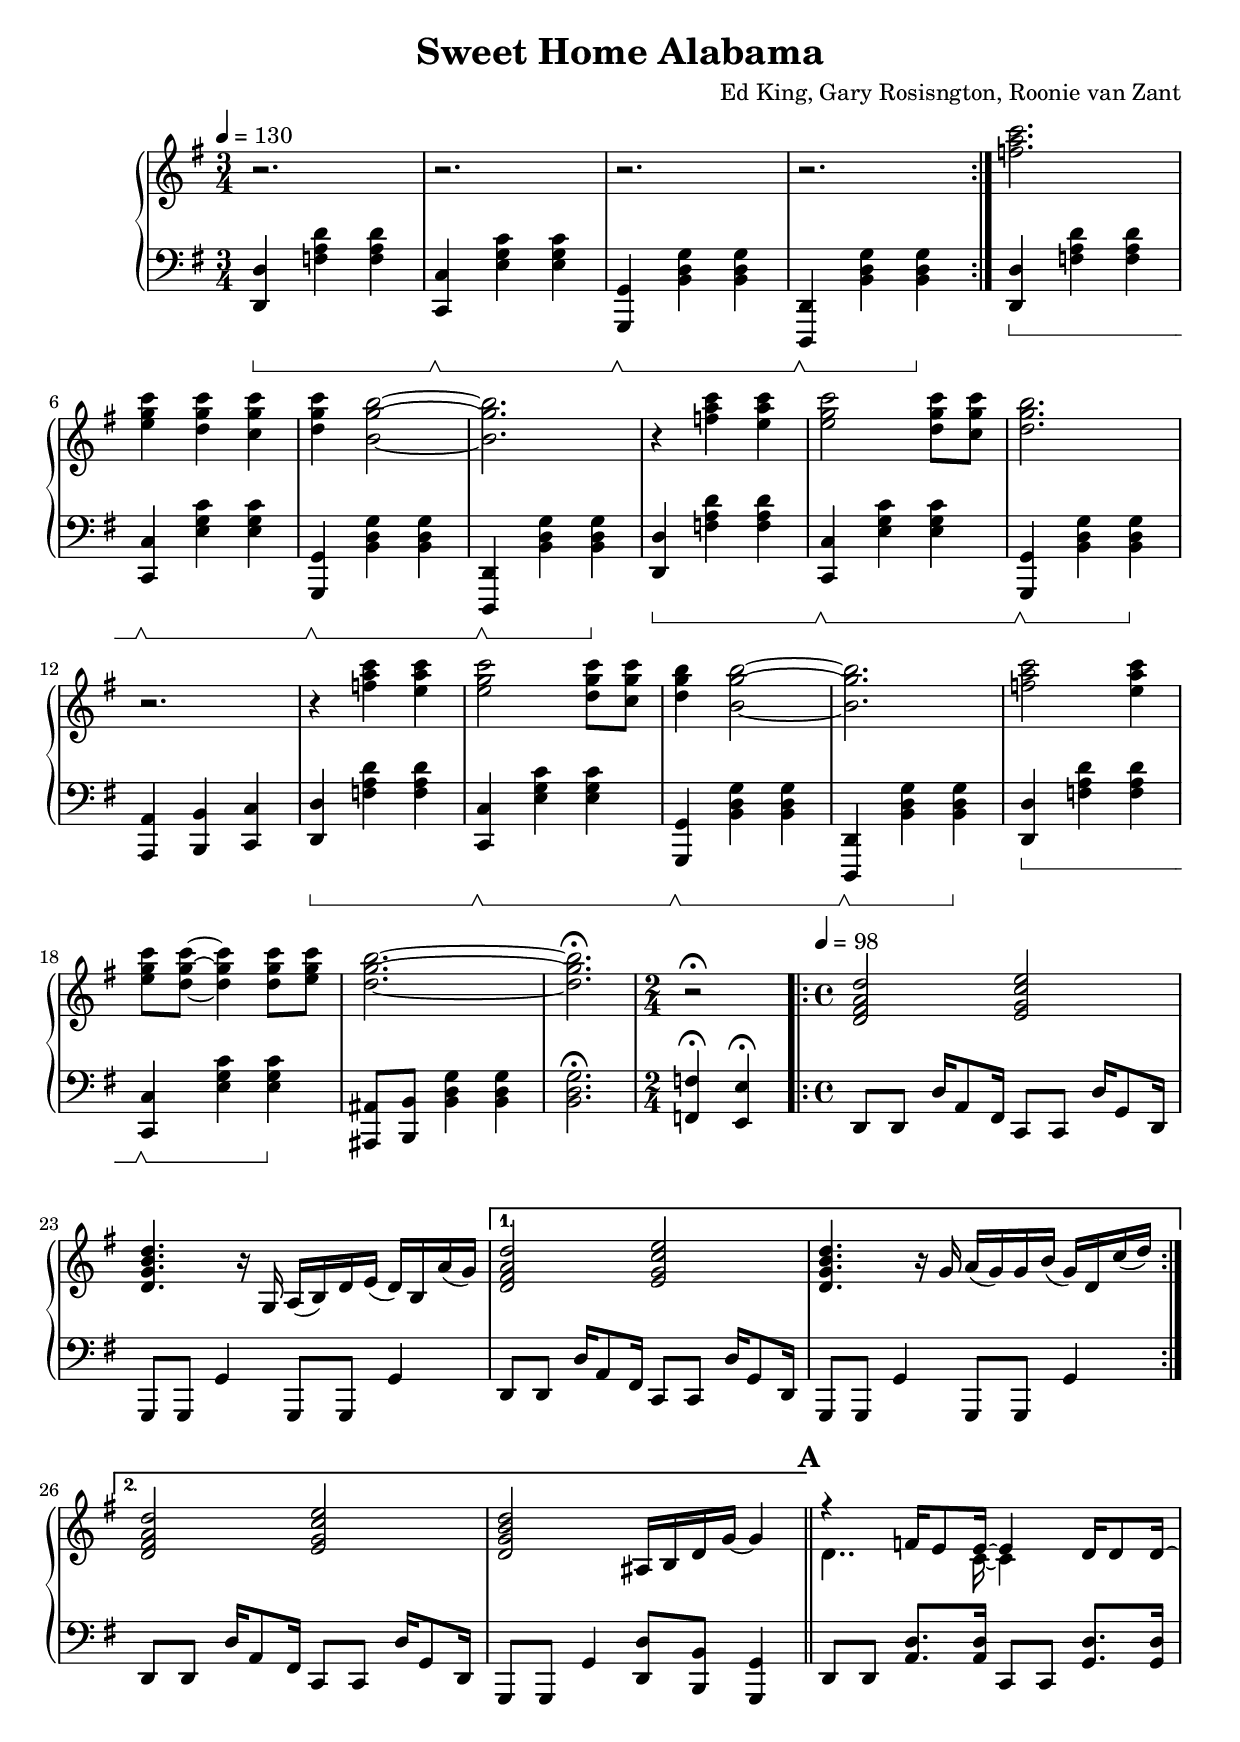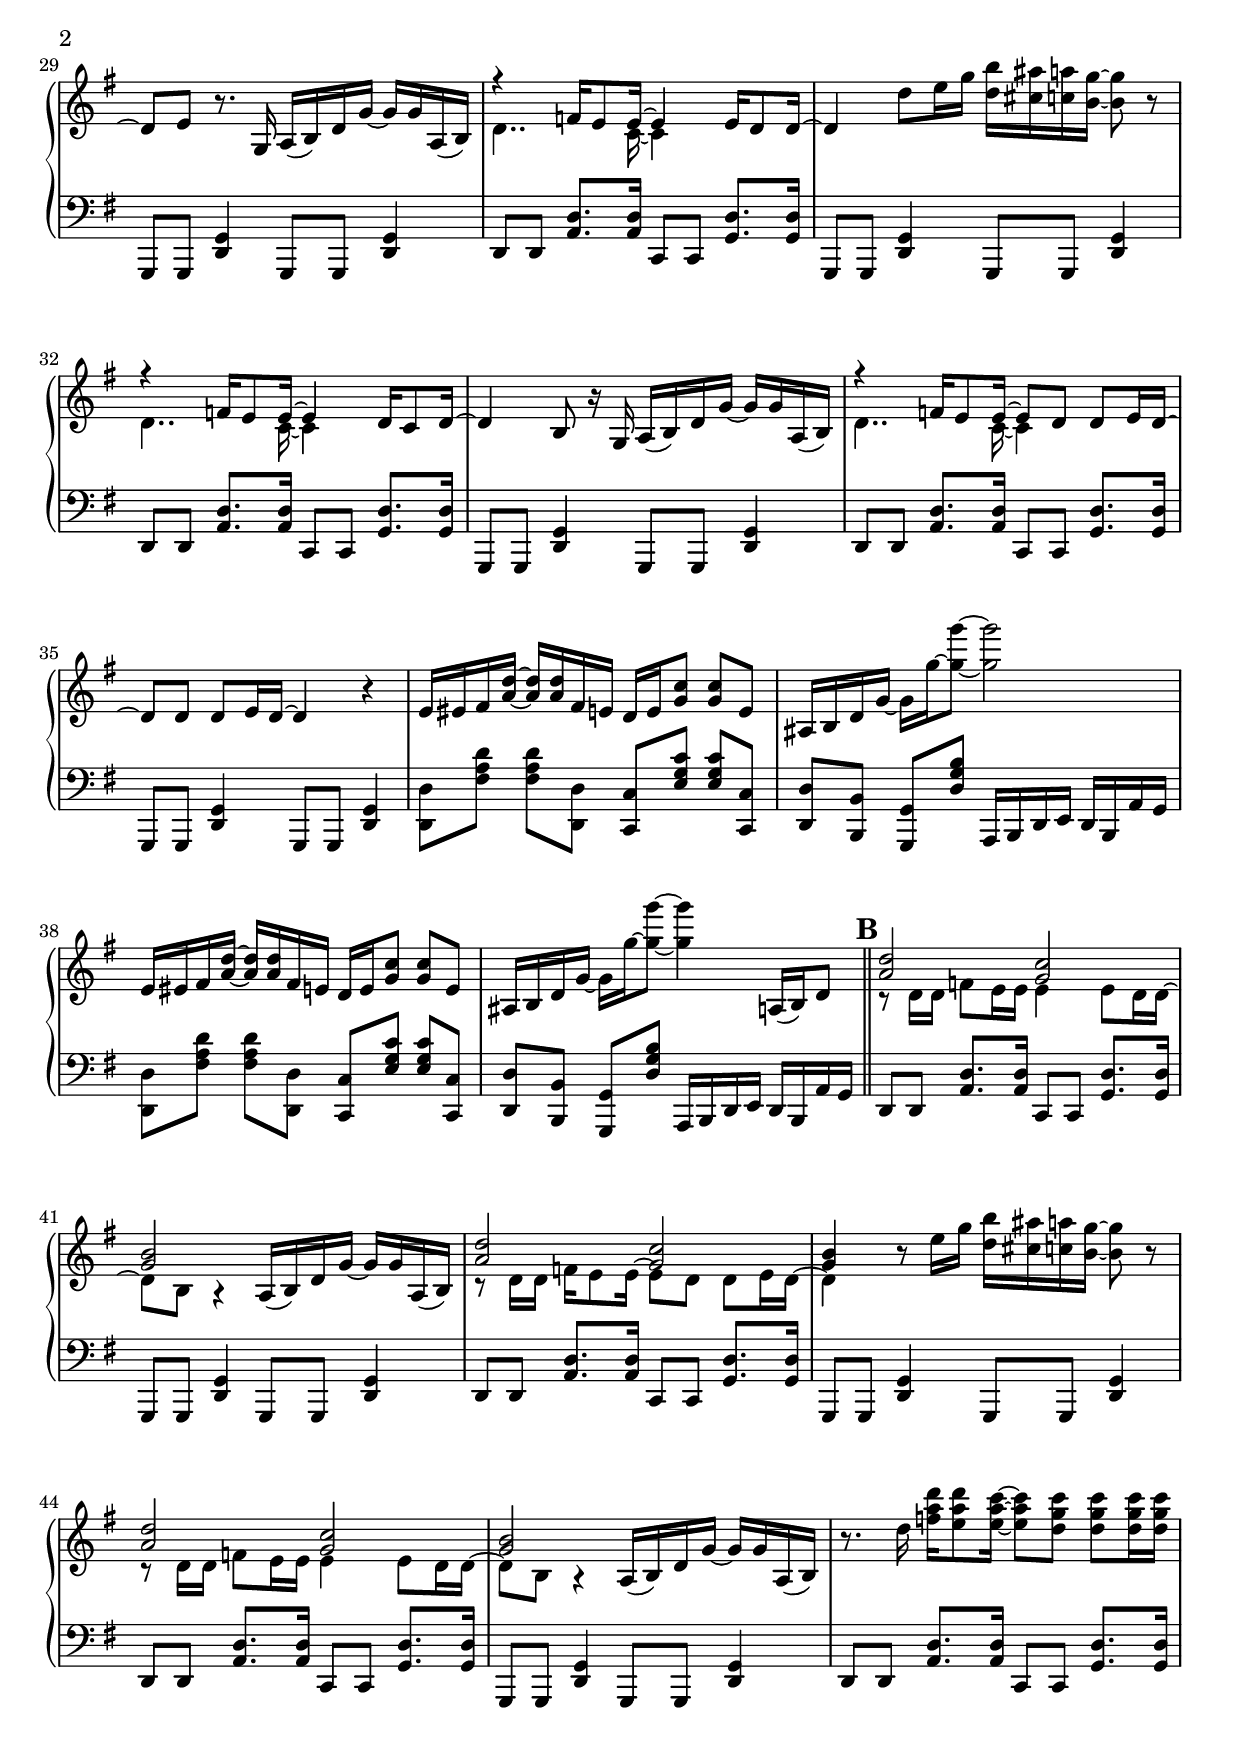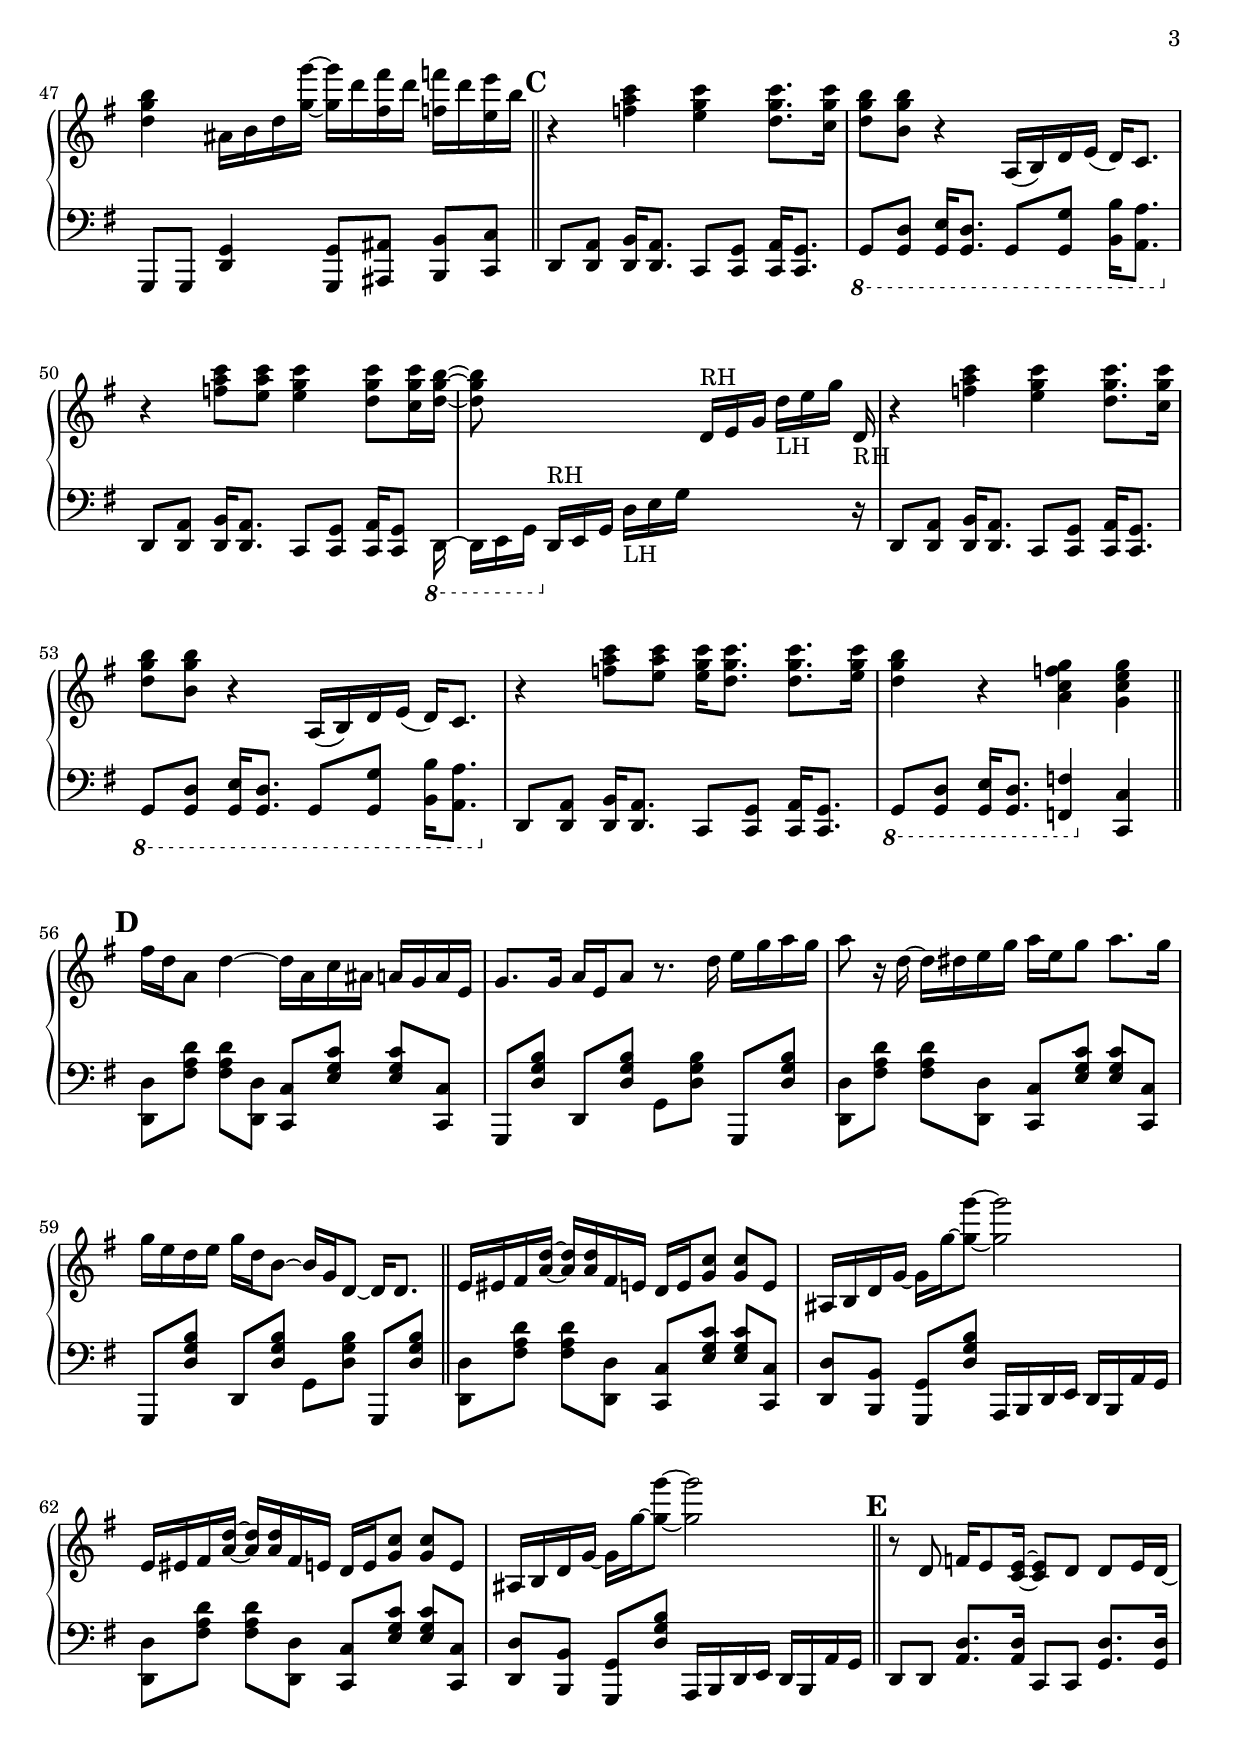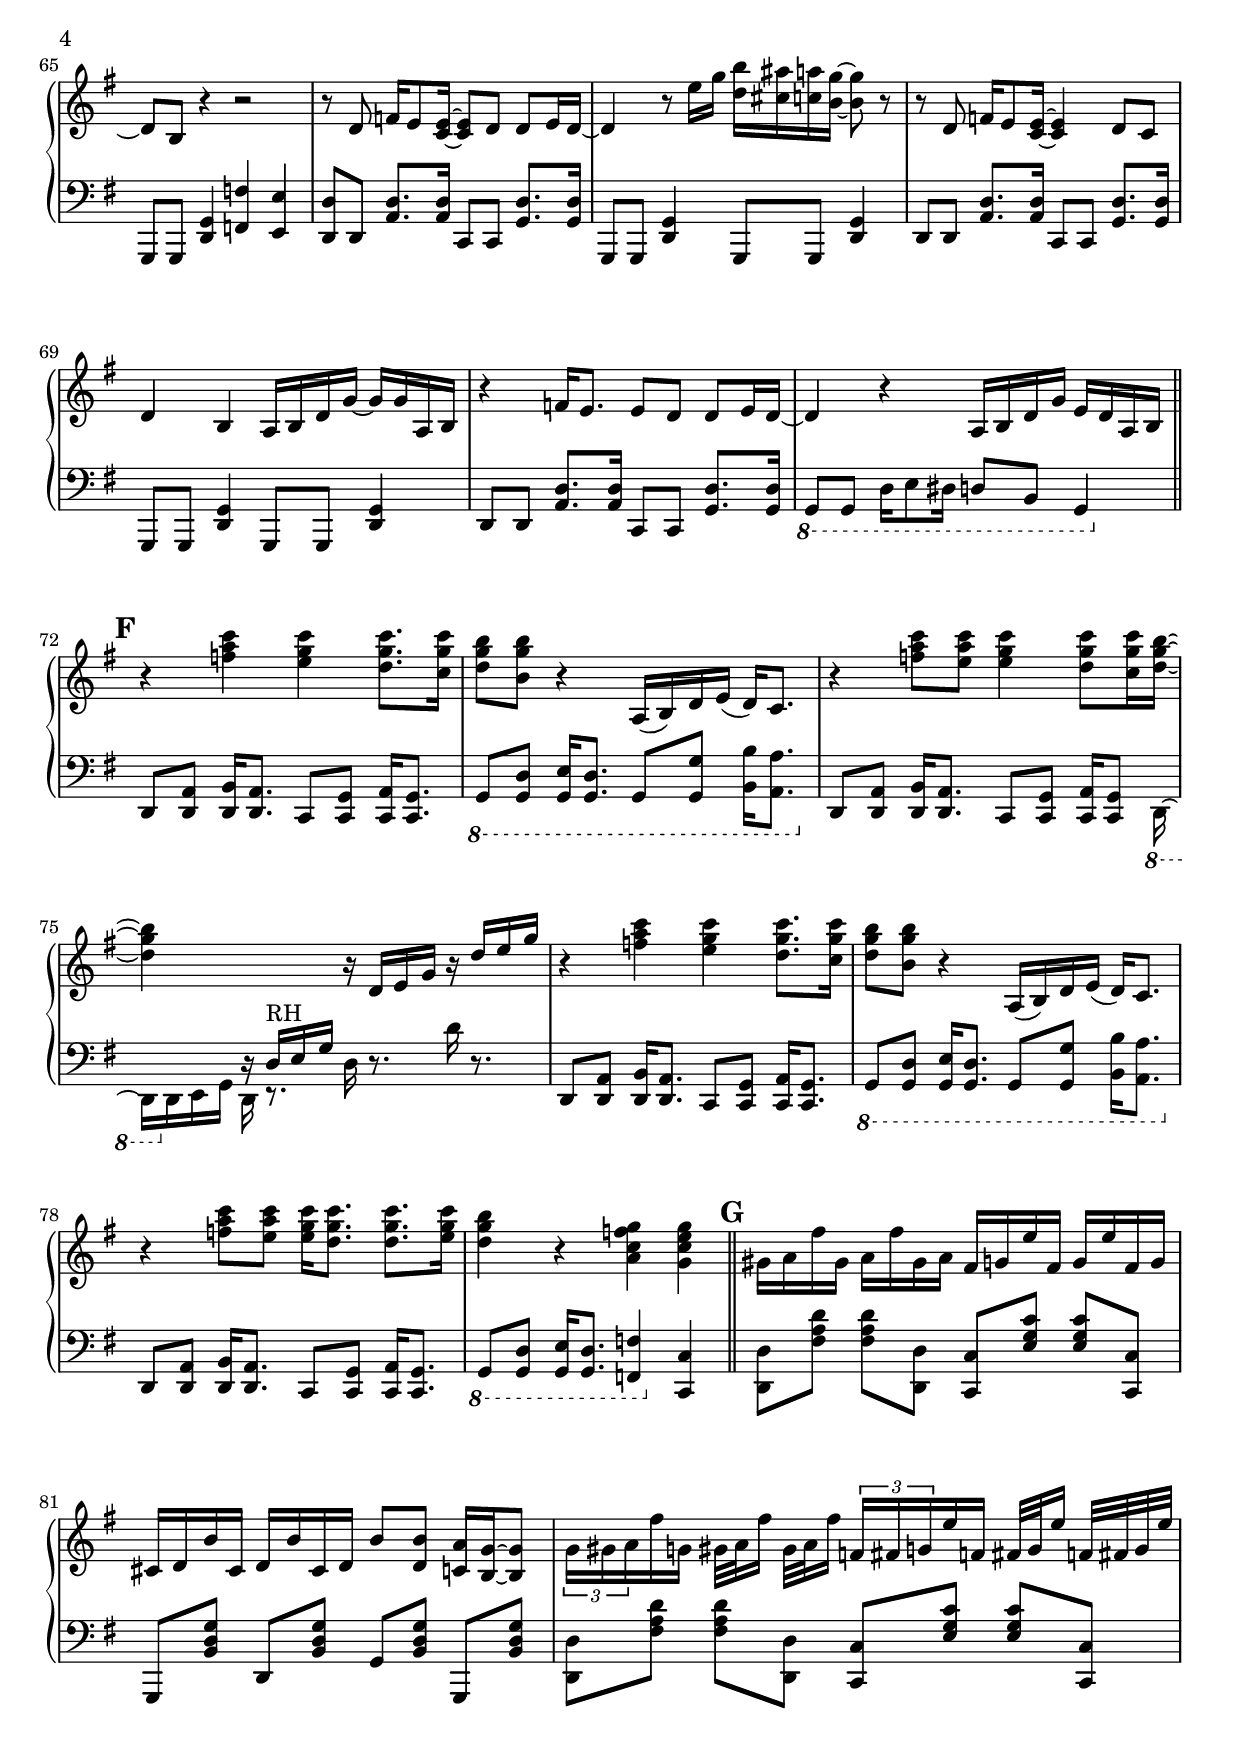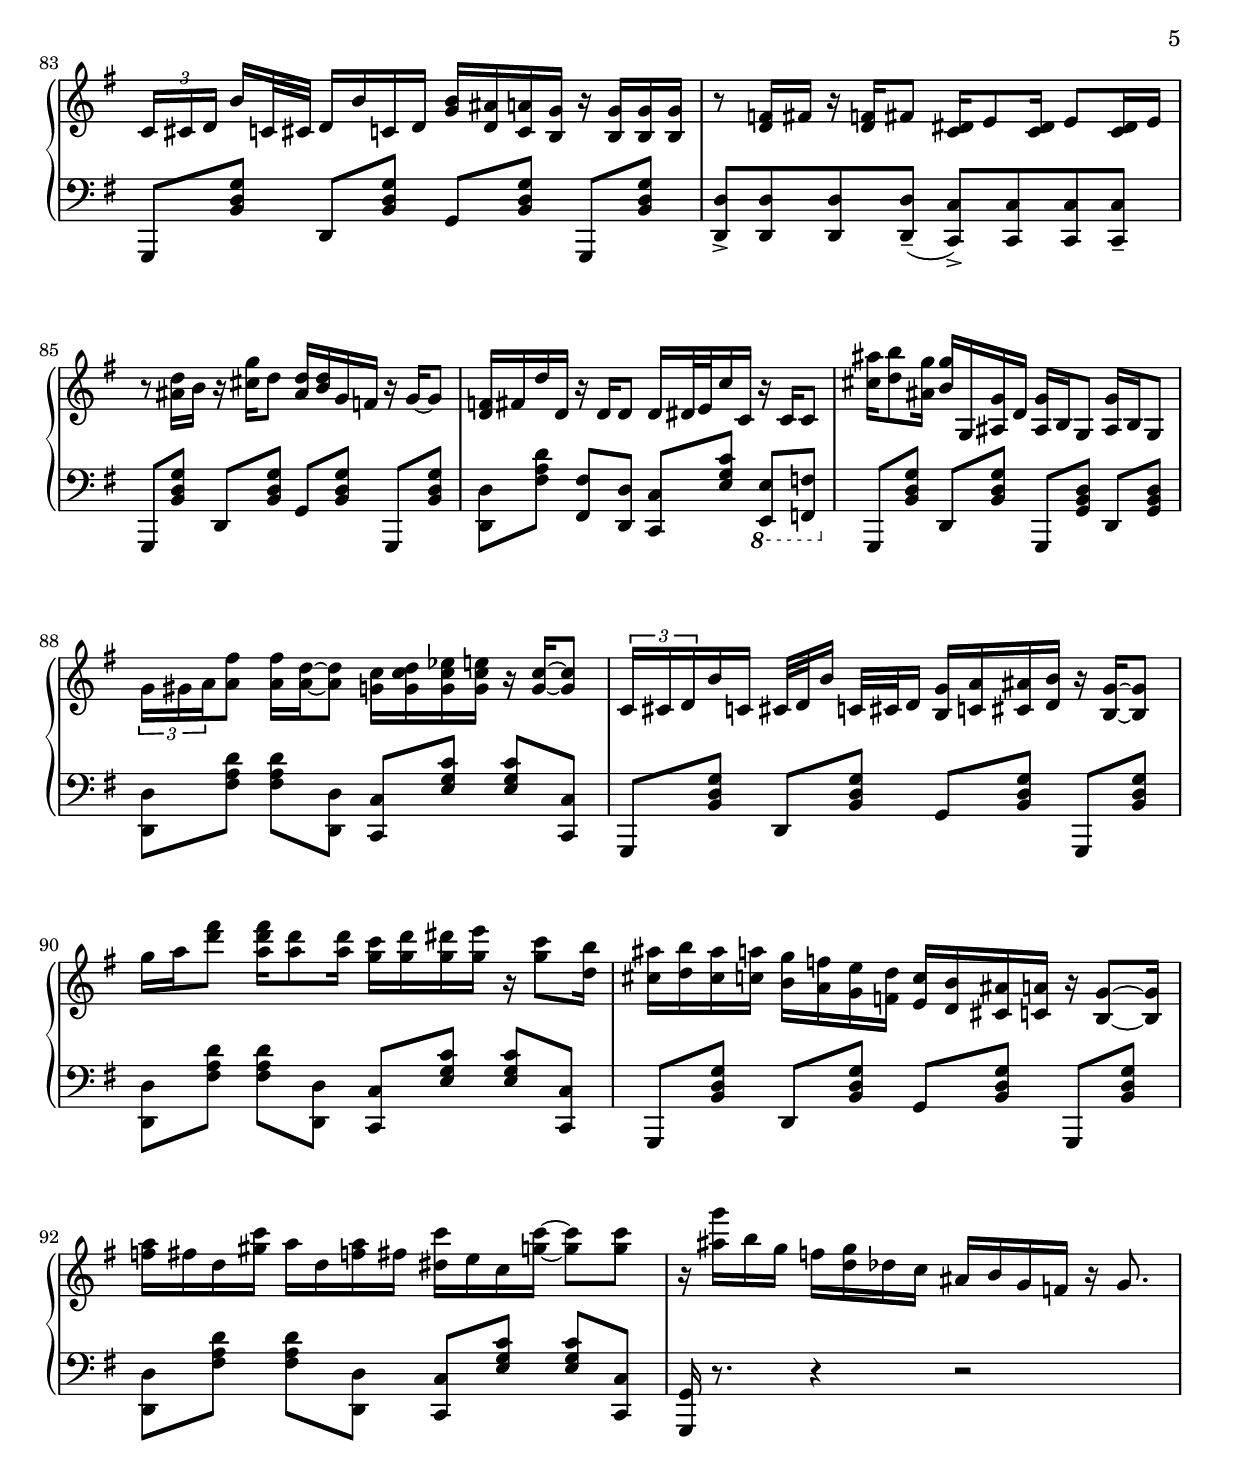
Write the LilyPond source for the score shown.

\version "2.18.2"

\header {
  title = "Sweet Home Alabama"
  composer = "Ed King, Gary Rosisngton, Roonie van Zant"
}

\score {
  \relative c'' {
    \new PianoStaff
    <<
  
      \new Staff = "up" {
	\clef treble
	\key g \major
	\tempo 4 = 130

				%Waltz intro RH
	\time 3/4
	\repeat volta 2 {r2. r2. r2. r2.}
	<f a c>2.
	<e g c>4 <d g c> <c g' c>
	<d g c> <b g' b>2~ <b g' b>2.
	r4 <f' a c>4 <e a c>
	<e g c>2 <d g c>8 <c g' c>
	<d g b>2. r2.
	r4 <f a c>4 <e a c>
	<e g c>2 <d g c>8 <c g' c>
	<d g b>4 <b g' b>2~ <b g' b>2.
	<f' a c>2 <e a c>4
	<e g c>8 <d g c>8~ <d g c>4 <d g c>8 <e g c>
	<d g b>2.~ <d g b>2.\fermata

	\time 2/4 r2\fermata
				%Intro riff
	\tempo 4 = 98
	\time 4/4
	\repeat volta 2 {
	  <d, fis a d>2 <e g c e> <d g b d>4. r16
	  g,16 a( b) d e( d) b a'( g)}
	\alternative {
	  {<d fis a d>2 <e g c e> <d g b d>4. r16
	    g16 a( g) g b( g) d c'( d)}
	  {<d, fis a d>2 <e g c e> <d g b d>
	    ais16 b d g~ g4}}
	
				%First verse RH
	\bar "||" \mark \default
	<<
	  {r4 f16 e8 e16~ e4 d16 d8 d16~ d8[ e]} % Big wheels keep on turnin'
	  \\
	  {\stemDown d4.. c16~ c4}
	>>
	r8. g16
	a16( b) d g~ g g a,( b) %guitar riff
	<<
	  {r4 f'16 e8 e16~ e4 e16 d8 d16~ d4} %Carry me home to see my kin
	  \\
	  {\stemDown d4.. c16~ c4}
	>>
	d'8 e16 g <d b'>16 <cis ais'> <c a'> <b g'>~ <b g'>8 r8
        <<
	  {r4 f16 e8 e16~ e4 d16 c8 d16~ d4 b8} %Singin' songs about the southland
	  \\
	  {\stemDown d4.. c16~ c4}
	>>
	r16 g16
	a16( b) d g~ g g a,( b) %guitar riff
	<<
				%Miss Alabamy once again
				%and I think it's a sin
	  {r4 f'16 e8 e16~ e8 d d e16 d~ d8 d d e16 d~ d4}
	  \\
	  {\stemDown d4.. c16~ c4}
	>>
	r4
	
				%Guitar riff RH
	e16 eis fis <a d>~ <a d> <a d> fis e
	d16 e <g c>8 <g c> e |
	ais,16 b d g~ g16 g'~ <g g'>8~ <g g'>2 |
	e,16 eis fis <a d>~ <a d> <a d> fis e
	d16 e <g c>8 <g c> e |
	ais,16 b d g~ g16 g'~ <g g'>8~ <g g'>4 a,,16( b) d8 |


	
		
				%Second Verse RH
	\bar "||" \mark \default
				%Well I heard Mr Young
				%sing about her
	\new Voice = "first"
	<< \stemUp
	   { <a' d>2 <g c> <g b> s2}
	\new Voice = "second"
	   { \stemDown
	     r8 d16 d f8 e16 e e4 e8 d16 d~ | d8 b r4
	     \stemNeutral
	     a16( b) d g~ g g a,( b) } | >>
				%Well I heard ole Neil put her down
	\new Voice = "first"
	<< \stemUp
	   { <a' d>2 <g c> <g b>4 s4 s2}
	   \new Voice = "second"
	   { \stemDown
	     r8 d16 d f16 e8 e16~ e8 d d e16 d~ | d4 r8
	     \stemNeutral
	     e'16 g
	     <d b'>16 <cis ais'> <c a'> <b g'>~ <b g'>8 r8}>> |

				%Well I hope Neil Young
				%will remember
	\new Voice = "first"
	<< \stemUp
	   { <a d>2 <g c> <g b> s2}
	\new Voice = "second"
	   { \stemDown
	     r8 d16 d f8 e16 e e4 e8 d16 d~ | d8 b r4
	     \stemNeutral
	     a16( b) d g~ g g a,( b) } | >>

				%Southern man don't need him around
				%anyhow
	r8. d'16 <f a d>16 <e a d>8 <e a c>16~ <e a c>8 <d g c>8
	<d g c> <d g c>16 <d g c> |
	<d g b>4 ais16 b d <g g'>~
	<g g'> d' <fis, fis'> d' <f, f'> d' <e, e'> b' 

	
				%Chorus 1
	\bar "||" \mark \default
	r4 <f a c>4 <e g c> <d g c>8. <c g' c>16 %Sweet Home Ala-
	<d g b>8 <b g' b> r4 a,16( b) d e( d) c8. %-bama
	r4 <f' a c>8 <e a c> <e g c>4 <d g c>8 <c g' c>16 <d g b>~ %Where the skies are so
	<d g b>8 %blue
	\change Staff = "down"
	\stemUp
	\skip 16 d,,,16^"RH" [ e g ] \skip 8.
	\change Staff = "up"
	d''16^"RH" [ e g ] \skip 8 \skip 16 d_"RH" |
	
	\stemNeutral
	r4 <f' a c>4 <e g c> <d g c>8. <c g' c>16 %Sweet Home Ala-
	<d g b>8 <b g' b> r4 a,16( b) d e( d) c8. %-bama
	r4 <f' a c>8 <e a c> <e g c>16 <d g c>8. <d g c> <e g c>16 %Lord .. to
	<d g b>4 r4 <a c f g>4 <g c e g> %you
	
				%Guitar solo
	\bar "||" \mark \default
	fis'16 d a8 d4~ d16 a c ais a g a e
	g8. g16 a e a8 r8. d16 e g a g
	a8 r16 d,~ d dis e g a e g8 a8. g16
	g e d e g d b8~ b16 g d8~ d16 d8.

				%Guitar riff RH
	\bar "||"
	e16 eis fis <a d>~ <a d> <a d> fis e
	d16 e <g c>8 <g c> e |
	ais,16 b d g~ g16 g'~ <g g'>8~ <g g'>2 |
	e,16 eis fis <a d>~ <a d> <a d> fis e
	d16 e <g c>8 <g c> e |
	ais,16 b d g~ g16 g'~ <g g'>8~ <g g'>2
	
				%Verse 3
	\bar "||" \mark \default
				%In B'ham they love the governor
	r8 d, f16 e8 <c e>16~ <c e>8 d d e16 d~ |
	d8 b r4 r2
				%Now we all did what we could do
	r8 d f16 e8 <c e>16~ <c e>8 d d e16 d~ |
	d4 r8 e'16 g <d b'>16 <cis ais'> <c a'> <b g'>~ <b g'>8 r8
				%Now Watergate does not bother me
	r8 d, f16 e8 <c e>16~ <c e>4 d8 c |
	d4 b a16 b d g~ g g a, b
				%Does your conscience bother you
	r4 f'16 e8. e8 d d e16 d~ d4 r4
	a16 b d g e d a b
					%Chorus 2
	\bar "||" \mark \default
	r4 <f'' a c>4 <e g c> <d g c>8. <c g' c>16 %Sweet Home Ala-
	<d g b>8 <b g' b> r4 a,16( b) d e( d) c8. %-bama
	r4 <f' a c>8 <e a c> <e g c>4 <d g c>8 <c g' c>16 <d g b>~ %Where the skies are so
	%blue
	<d g b>4
	\stemUp \change Staff = "down"
	r16 d,,^"RH" e g
	\change Staff = "up"
	r16 d' e g
	r16 d' e g
	\stemNeutral
	r4 <f a c>4 <e g c> <d g c>8. <c g' c>16 %Sweet Home Ala-
	<d g b>8 <b g' b> r4 a,16( b) d e( d) c8. %-bama
	r4 <f' a c>8 <e a c> <e g c>16 <d g c>8. <d g c> <e g c>16 %Lord .. to
	<d g b>4 r4 <a c f g>4 <g c e g> %you
	
				%Piano Solo
	\bar "||" \mark \default
	gis16 a fis' gis, a fis' gis, a
	fis g e' fis, g e' fis, g
	cis, d b' cis, d b' cis, d
	b'8 <d, b'> <c a'>16 <b g'>~ <b g'>8
	\tuplet 3/2 {g'16[ gis a} fis'16 g,] gis32[ a fis'16] gis,32 a fis'16
	\tuplet 3/2 {f,16[ fis g} e'16 f,] fis32[ g e'16] f,32 fis g e'
	\tuplet 3/2 {c,16[ cis d]} b'16[ c,32 cis] d16 b' c, d
	<g b>16 <d ais'> <c a'> <b g'> 16r <b g'>16 <b g'> <b g'>
	r8 <d f>16 fis16 r <d f>16 fis8 <c dis>16 e8 <c dis>16 e8 <c dis>16 e
	r8 <ais d>16 b r16 <cis g'> d8 <ais d>16 <b d> g f r g~ g8
	<d f>16 fis d' d, r16 d d8 d16 dis32 e c'16 c, r16 c c8
	<cis' ais'>16 <d b'>8 <ais g'>16 <b g'> g, <ais g'> d
	<ais g'> b g8 <ais g'>16 b g8
	\tuplet 3/2 {g'16 gis a} <a fis'>8 <a fis'>16 <a d>~ <a d>8
	<g c>16 <g c d> <g c es> <g c e> 16r <g c>~ <g c>8
	\tuplet 3/2 {c,16 cis d} b' c, cis32[ d b'16] c,32[ cis d16]
	<b g'>16 <c a'> <cis ais'> <d b'> r16 <b g'>16~ <b g'>8
	g''16 a <d fis>8 <a d fis>16 <a d>8 <a d>16
	<g c>16 <g d'> <g dis'> <g e'> r16 <g c>8 <d b'>16
	<cis ais'>16 <d b'> <cis ais'> <c a'> <b g'> <a f'> <g e'> <f d'>
	<e c'> <d b'> <cis ais'> <c a'> r16 <b g'>8~ <b g'>16
	<f'' a>16 fis d <gis c> a d, <f a> fis <dis c'> e c <g' c>~ <g c>8 <g c>
	r16 <ais g'> b g f <d g> des c ais b g f r16 g8.
      }

				%Left Hand
      
      \new Staff = "down" {
	\clef "bass"
	\key g \major

				%Waltz intro LH
	\time 3/4
	\set Staff.pedalSustainStyle = #'bracket
	\repeat volta 2 {
	  <d,, d'>4\sustainOn <f' a d> <f a d>
	  <c, c'>\sustainOff \sustainOn <e' g c> <e g c>
	  <g,, g'>\sustainOff \sustainOn <b' d g> <b d g> 
	  <d,, d'>\sustainOff \sustainOn <b'' d g> <b d g>\sustainOff
	  }
	
	<d, d'>4 \sustainOn <f' a d> <f a d>
	<c, c'>\sustainOff \sustainOn <e' g c> <e g c>
	<g,, g'>\sustainOff \sustainOn <b' d g> <b d g> 
	<d,, d'>\sustainOff \sustainOn <b'' d g> <b d g>\sustainOff
	
	<d, d'>4 \sustainOn <f' a d> <f a d>
	<c, c'> \sustainOff \sustainOn <e' g c> <e g c>
	<g,, g'> \sustainOff \sustainOn <b' d g> <b d g> \sustainOff
	<a, a'> <b b'> <c c'>
	
	<d d'>4 \sustainOn <f' a d> <f a d>
	<c, c'> \sustainOff \sustainOn <e' g c> <e g c>
	<g,, g'> \sustainOff \sustainOn <b' d g> <b d g>
	<d,, d'> \sustainOff \sustainOn <b'' d g> <b d g> \sustainOff

	<d, d'>4 \sustainOn <f' a d> <f a d>
	<c, c'> \sustainOff \sustainOn <e' g c> <e g c> \sustainOff
	<ais,, ais'>8 <b b'> <b' d g>4 <b d g>

	<b d g>2.\fermata
	
	\time 2/4  <f f'>4\fermata <e e'>\fermata

				%Intro riff
	\time 4/4
	\repeat unfold 2 {
	  d8 d d'16 a8 fis16 c8 c d'16 g,8 d16
	  g,8 g g'4 g,8 g g'4
	}
	d8 d d'16 a8 fis16 c8 c d'16 g,8 d16
	g,8 g g'4 <d d'>8 <b b'> <g g'>4

				%First Verse
	\repeat unfold 4 {
	  d'8 d <a' d>8. <a d>16 c,8 c <g' d'>8. <g d'>16
	  g,8 g <d' g>4 g,8 g <d' g>4
	}

				%Guitar riff LH
	\repeat unfold 2 {
	  <d d'>8 [ <fis' a d> ] <fis a d> [ <d, d'>8 ]
	  <c c'>8 [ <e' g c> ] <e g c> [ <c, c'> ] 
	  <d d'>8 [ <b b'> ] <g g'> [ <d'' g b> ]
	  a,16 b d e d b a' g
	}
				%Second Verse LH
	\repeat unfold 3 {
	  d8 d <a' d>8. <a d>16 c,8 c <g' d'>8. <g d'>16
	  g,8 g <d' g>4 g,8 g <d' g>4
	}
	d8 d <a' d>8. <a d>16 c,8 c <g' d'>8. <g d'>16
	g,8 g <d' g>4 <g, g'>8 [ <ais ais'> ] <b b'> [ <c c'> ]
	
				%Chorus 1
				%Sweet Home Alabama
	d8 <d a'> <d b'>16 <d a'>8.
	c8 <c g'> <c a'>16 <c g'>8. |
	\ottava #-1
	g8 <g d'> <g e'>16 <g d'>8.
	g8 <g g'> <b b'>16 <a a'>8. |
	\ottava #0
				%Where the skies are so blue
	d8 <d a'> <d b'>16 <d a'>8.
	c8 <c g'> <c a'>16 [ <c g'>8 ]
	\ottava #-1 \stemDown
	d,16~ | d e g
	\ottava #0
	\skip 8.
	d''16_"LH" [ e g ] \skip 16 \skip 8
	\change Staff = "up"
	d''16_"LH" [ e g ]
	\change Staff = "down" r16 |
	\stemNeutral
				%Sweet Home Alabama
	d,,,8 <d a'> <d b'>16 <d a'>8.
	c8 <c g'> <c a'>16 <c g'>8. |
	\ottava #-1
	g8 <g d'> <g e'>16 <g d'>8.
	g8 <g g'> <b b'>16 <a a'>8. |
	\ottava #0
				%Lord I'm coming home to you
	d8 <d a'> <d b'>16 <d a'>8.
	c8 <c g'> <c a'>16 <c g'>8. |
	\ottava #-1
	g8 <g d'> <g e'>16 <g d'>8.
	<f f'>4
	\ottava #0
	<c' c'>

				%Guitar Solo
	\repeat unfold 2 {
	  <d d'>8 [ <fis' a d> ] <fis a d> [ <d, d'> ]
	  <c c'> [ <e' g c> ] <e g c> [ <c, c'> ] |
	  g [ <d'' g b> ] d, [ <d' g b> ]
	  g, [ <d' g b> ] g,, [ <d'' g b> ] |
	  }

				%Guitar riff LH
	\repeat unfold 2 {
	  <d, d'>8 [ <fis' a d> ] <fis a d> [ <d, d'>8 ]
	  <c c'>8 [ <e' g c> ] <e g c> [ <c, c'> ] 
	  <d d'>8 [ <b b'> ] <g g'> [ <d'' g b> ]
	  a,16 b d e d b a' g }
	  
				%Verse 3 LH
	d8 d <a' d>8. <a d>16 c,8 c <g' d'>8. <g d'>16
	g,8 g <d' g>4 <f f'> <e e'>
	<d d'>8 d <a' d>8. <a d>16 c,8 c <g' d'>8. <g d'>16
	g,8 g <d' g>4 g,8 g <d' g>4
	d8 d <a' d>8. <a d>16 c,8 c <g' d'>8. <g d'>16
	g,8 g <d' g>4 g,8 g <d' g>4
	d8 d <a' d>8. <a d>16 c,8 c <g' d'>8. <g d'>16
	\ottava #-1
	g,8 g d'16 e8 dis16 d8 b g4
	\ottava #0
	
				%Chorus 2
				%Sweet Home Alabama
	d'8 <d a'> <d b'>16 <d a'>8.
	c8 <c g'> <c a'>16 <c g'>8. |
	\ottava #-1
	g8 <g d'> <g e'>16 <g d'>8.
	g8 <g g'> <b b'>16 <a a'>8. |
	\ottava #0
				%Where the skies are so blue
	d8 <d a'> <d b'>16 <d a'>8.
	c8 <c g'> <c a'>16 [ <c g'>8 ]
	\stemDown \ottava #-1
	d,16~ | d
	\ottava #0
	d'16 e g
	d16 r8.
	d'16 r8.
	d'16 r8. |
	\stemNeutral
				%Sweet Home Alabama
	d,,8 <d a'> <d b'>16 <d a'>8.
	c8 <c g'> <c a'>16 <c g'>8. |
	\ottava #-1
	g8 <g d'> <g e'>16 <g d'>8.
	g8 <g g'> <b b'>16 <a a'>8. |
	\ottava #0
				%Lord I'm coming home to you
	d8 <d a'> <d b'>16 <d a'>8.
	c8 <c g'> <c a'>16 <c g'>8. |
	\ottava #-1
	g8 <g d'> <g e'>16 <g d'>8.
	<f f'>4
	\ottava #0
	<c' c'>

				%Piano solo
	\repeat unfold 2 {
	  <d d'>8 [ <fis' a d> ] <fis a d> [ <d, d'> ]
	  <c c'> [ <e' g c> ] <e g c> [ <c, c'> ] |
	  g8 [ <b' d g> ] d, [ <b' d g> ] g [ <b d g> ] g, [ <b' d g> ]
	  }


	<d, d'>8\accent <d d'> <d d'> <d d'>\tenuto (
	<c c'>\accent ) <c c'> <c c'> <c c'>\tenuto
	g8 [ <b' d g> ] d, [ <b' d g> ] g [ <b d g> ] g, [ <b' d g> ]

	<d, d'>8 [ <fis' a d> ] <fis, fis'> [ <d d'> ]
	<c c'> [ <e' g c> ]
	\ottava #-1 <e,, e'> [ <f f'> ] \ottava #0
	g [ <b' d g> ] d, [ <b' d g>  ] g, [ <g' b d> ] d [ <g b d> ]
	
	\repeat unfold 2 {
	  <d d'>8 [ <fis' a d> ] <fis a d> [ <d, d'> ]
	  <c c'> [ <e' g c> ] <e g c> [ <c, c'> ] |
	  g8 [ <b' d g> ] d, [ <b' d g> ] g [ <b d g> ] g, [ <b' d g> ]
	  }
	
	<d, d'>8 [ <fis' a d> ] <fis a d> [ <d, d'> ]
	<c c'> [ <e' g c> ] <e g c> [ <c, c'> ]
	<g g'>16 r8. r4 r2
      }
    >>
  }
  
  %Generate MIDI output
  %\midi{}

}
